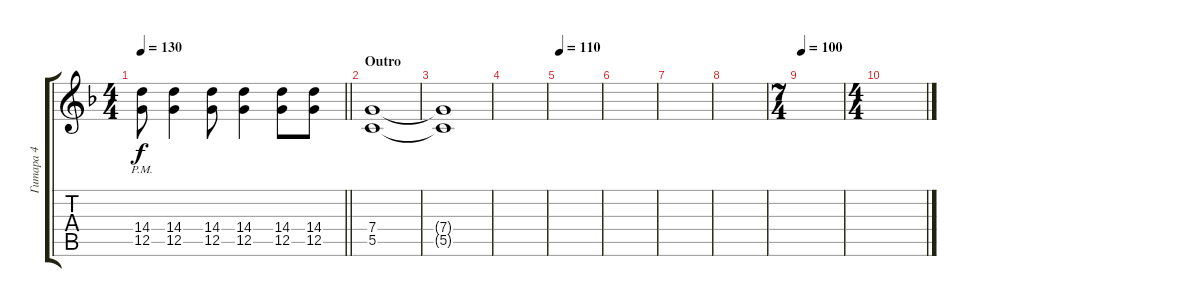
\track ("Гитара 4" "Гитара 4") {instrument distortionguitar}
\staff {score tabs}
\tuning (D4 A3 F3 C3 G2 D2) {hide}
\ts (4 4)
\tempo 130
\clef g2
\barLineRight lightlight
\ks dminor
(14.4{pm} 12.5{pm}).8{dy f} (14.4 12.5).4 (14.4 12.5).8 (14.4 12.5).4 (14.4 12.5).8 (14.4 12.5).8 |
\section ("" "Outro")
(7.4 5.5).1 |
(7.4{t} 5.5{t}).1{volume 0} |
|
\tempo 110
|
|
|
|
\ts (7 4)
\tempo 100
|
\ts (4 4)
